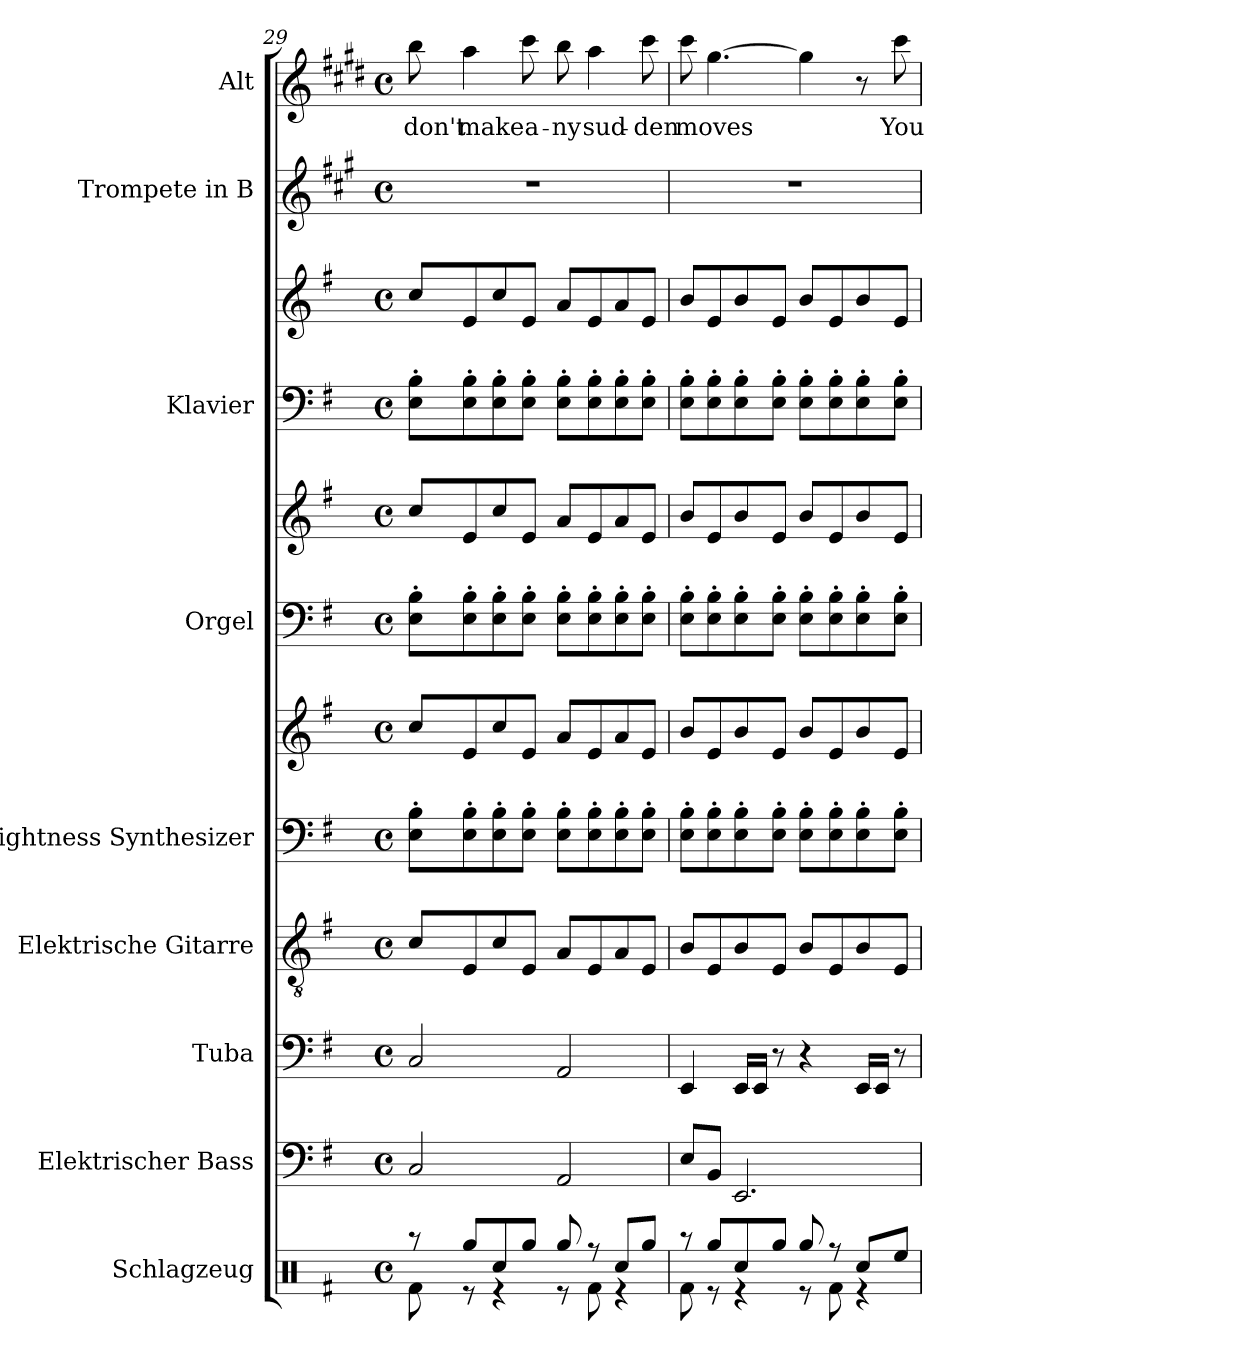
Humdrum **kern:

**kern	**kern	**kern	**kern	**kern	**kern	**kern	**kern	**kern	**kern	**kern	**kern	**text
*part9	*part8	*part7	*part6	*part5	*part5	*part4	*part4	*part3	*part3	*part2	*part1	*part1
*staff12	*staff11	*staff10	*staff9	*staff8	*staff7	*staff6	*staff5	*staff4	*staff3	*staff2	*staff1	*staff1
*I"Schlagzeug	*I"Elektrischer Bass	*I"Tuba	*I"Elektrische Gitarre	*I"Brightness Synthesizer	*	*I"Orgel	*	*I"Klavier	*	*I"Trompete in B	*I"Alt	*
*I'Schlgz.	*I'E. B.	*I'Tba.	*I'E-Git.	*I'Synth.	*	*I'Org.	*	*I'Klav.	*	*	*I'A.	*
!!LO:PB:g=z
*clefX	*clefF4	*clefF4	*clefGv2	*clefF4	*clefG2	*clefF4	*clefG2	*clefF4	*clefG2	*clefG2	*clefG2	*
*	*ITrd7c12	*	*	*	*	*	*	*	*	*ITrd1c2	*ITrd5c9	*
*k[f#]	*k[f#]	*k[f#]	*k[f#]	*k[f#]	*k[f#]	*k[f#]	*k[f#]	*k[f#]	*k[f#]	*k[f#]	*k[f#]	*
*M4/4	*M4/4	*M4/4	*M4/4	*M4/4	*M4/4	*M4/4	*M4/4	*M4/4	*M4/4	*M4/4	*M4/4	*
*met(c)	*met(c)	*met(c)	*met(c)	*met(c)	*met(c)	*met(c)	*met(c)	*met(c)	*met(c)	*met(c)	*met(c)	*
=29	=29	=29	=29	=29	=29	=29	=29	=29	=29	=29	=29	=29
*^	*	*	*	*	*	*	*	*	*	*	*	*
!	!	!	!	!	!	!	!	!	!	!	!	!	!LO:LY:b
8r	8Rf\	2CC/	2C/	8c/L	8E\' 8B\'L	8cc/L	8E\' 8B\'L	8cc/L	8E\' 8B\'L	8cc/L	1r	8dd\	don't
!	!	!	!	!	!	!	!	!	!	!	!	!	!LO:LY:b
8Rgg/L	8r	.	.	8E/	8E\' 8B\'	8e/	8E\' 8B\'	8e/	8E\' 8B\'	8e/	.	4cc\	make
8Rcc/	4r	.	.	8c/	8E\' 8B\'	8cc/	8E\' 8B\'	8cc/	8E\' 8B\'	8cc/	.	.	.
!	!	!	!	!	!	!	!	!	!	!	!	!	!LO:LY:b
8Rgg/J	.	.	.	8E/J	8E\' 8B\'J	8e/J	8E\' 8B\'J	8e/J	8E\' 8B\'J	8e/J	.	8ee\	a-
!	!	!	!	!	!	!	!	!	!	!	!	!	!LO:LY:b
8Rgg/	8r	2AAA/	2AA/	8A/L	8E\' 8B\'L	8a/L	8E\' 8B\'L	8a/L	8E\' 8B\'L	8a/L	.	8dd\	-ny
!	!	!	!	!	!	!	!	!	!	!	!	!	!LO:LY:b
8r	8Rf\	.	.	8E/	8E\' 8B\'	8e/	8E\' 8B\'	8e/	8E\' 8B\'	8e/	.	4cc\	sud-
8Rcc/L	4r	.	.	8A/	8E\' 8B\'	8a/	8E\' 8B\'	8a/	8E\' 8B\'	8a/	.	.	.
!	!	!	!	!	!	!	!	!	!	!	!	!	!LO:LY:b
8Rgg/J	.	.	.	8E/J	8E\' 8B\'J	8e/J	8E\' 8B\'J	8e/J	8E\' 8B\'J	8e/J	.	8ee\	-den
=30	=30	=30	=30	=30	=30	=30	=30	=30	=30	=30	=30	=30	=30
!	!	!	!	!	!	!	!	!	!	!	!	!	!LO:LY:b
8r	8Rf\	8EE/L	4EE/	8B/L	8E\' 8B\'L	8b/L	8E\' 8B\'L	8b/L	8E\' 8B\'L	8b/L	1r	8ee\	moves
!	!	!	!	!	!	!	!	!	!	!	!	!	!LO:LY:b
8Rgg/L	8r	8BBB/J	.	8E/	8E\' 8B\'	8e/	8E\' 8B\'	8e/	8E\' 8B\'	8e/	.	[4.b\	.
8Rcc/	4r	2.EEE/	16EE/LL	8B/	8E\' 8B\'	8b/	8E\' 8B\'	8b/	8E\' 8B\'	8b/	.	.	.
.	.	.	16EE/JJ	.	.	.	.	.	.	.	.	.	.
8Rgg/J	.	.	8r	8E/J	8E\' 8B\'J	8e/J	8E\' 8B\'J	8e/J	8E\' 8B\'J	8e/J	.	.	.
8Rgg/	8r	.	4r	8B/L	8E\' 8B\'L	8b/L	8E\' 8B\'L	8b/L	8E\' 8B\'L	8b/L	.	4b\]	.
8r	8Rf\	.	.	8E/	8E\' 8B\'	8e/	8E\' 8B\'	8e/	8E\' 8B\'	8e/	.	.	.
8Rcc/L	4r	.	16EE/LL	8B/	8E\' 8B\'	8b/	8E\' 8B\'	8b/	8E\' 8B\'	8b/	.	8r	.
.	.	.	16EE/JJ	.	.	.	.	.	.	.	.	.	.
!	!	!	!	!	!	!	!	!	!	!	!	!	!LO:LY:b
8Ree/J	.	.	8r	8E/J	8E\' 8B\'J	8e/J	8E\' 8B\'J	8e/J	8E\' 8B\'J	8e/J	.	8ee\	You
*v	*v	*	*	*	*	*	*	*	*	*	*	*	*
=	=	=	=	=	=	=	=	=	=	=	=	=
*-	*-	*-	*-	*-	*-	*-	*-	*-	*-	*-	*-	*-
